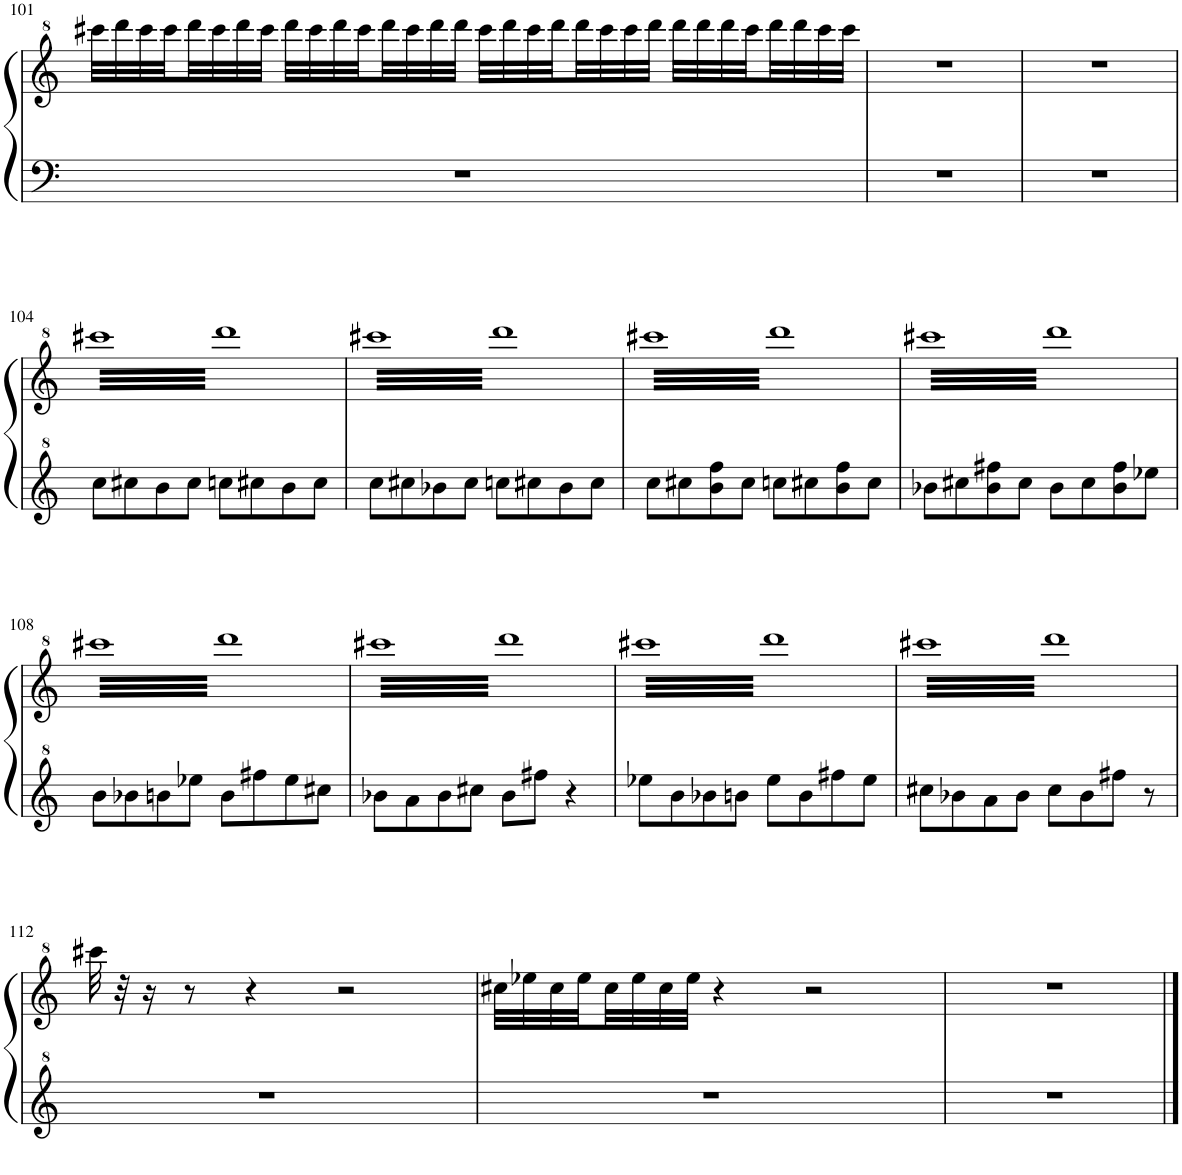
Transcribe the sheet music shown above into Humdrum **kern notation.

**kern	**kern
*part1	*part1
*staff2	*staff1
*I"Piano	*
*I'Pno.	*
!!LO:PB:g=z
*clefF4	*clefG2
*k[]	*k[]
*M4/4	*M4/4
*met(c)	*met(c)
=101	=101
1r	32cccc#X\LLL
.	32dddd\
.	32cccc#\
.	32cccc#\
.	32dddd\
.	32cccc#\
.	32dddd\
.	32cccc#\JJJ
.	32dddd\LLL
.	32cccc#\
.	32dddd\
.	32cccc#\
.	32dddd\
.	32cccc#\
.	32dddd\
.	32dddd\JJJ
.	32cccc#\LLL
.	32dddd\
.	32cccc#\
.	32dddd\
.	32dddd\
.	32cccc#\
.	32cccc#\
.	32dddd\JJJ
.	32dddd\LLL
.	32dddd\
.	32dddd\
.	32cccc#\
.	32dddd\
.	32dddd\
.	32cccc#\
.	32cccc#\JJJ
=102	=102
1r	1r
=103	=103
1r	1r
!!LO:LB:g=z
=104	=104
*	*tremolo
8ccc\L	64cccc#XLLLL
.	64dddd
.	64cccc#X
.	64dddd
.	64cccc#X
.	64dddd
.	64cccc#X
.	64dddd
8ccc#X\	64cccc#X
.	64dddd
.	64cccc#X
.	64dddd
.	64cccc#X
.	64dddd
.	64cccc#X
.	64dddd
8bb\	64cccc#X
.	64dddd
.	64cccc#X
.	64dddd
.	64cccc#X
.	64dddd
.	64cccc#X
.	64dddd
8ccc#\J	64cccc#X
.	64dddd
.	64cccc#X
.	64dddd
.	64cccc#X
.	64dddd
.	64cccc#X
.	64dddd
8cccn\L	64cccc#X
.	64dddd
.	64cccc#X
.	64dddd
.	64cccc#X
.	64dddd
.	64cccc#X
.	64dddd
8ccc#X\	64cccc#X
.	64dddd
.	64cccc#X
.	64dddd
.	64cccc#X
.	64dddd
.	64cccc#X
.	64dddd
8bb\	64cccc#X
.	64dddd
.	64cccc#X
.	64dddd
.	64cccc#X
.	64dddd
.	64cccc#X
.	64dddd
8ccc#\J	64cccc#X
.	64dddd
.	64cccc#X
.	64dddd
.	64cccc#X
.	64dddd
.	64cccc#X
.	64ddddJJJJ
=105	=105
8ccc\L	64cccc#XLLLL
.	64dddd
.	64cccc#X
.	64dddd
.	64cccc#X
.	64dddd
.	64cccc#X
.	64dddd
8ccc#X\	64cccc#X
.	64dddd
.	64cccc#X
.	64dddd
.	64cccc#X
.	64dddd
.	64cccc#X
.	64dddd
8bb-X\	64cccc#X
.	64dddd
.	64cccc#X
.	64dddd
.	64cccc#X
.	64dddd
.	64cccc#X
.	64dddd
8ccc#\J	64cccc#X
.	64dddd
.	64cccc#X
.	64dddd
.	64cccc#X
.	64dddd
.	64cccc#X
.	64dddd
8cccn\L	64cccc#X
.	64dddd
.	64cccc#X
.	64dddd
.	64cccc#X
.	64dddd
.	64cccc#X
.	64dddd
8ccc#X\	64cccc#X
.	64dddd
.	64cccc#X
.	64dddd
.	64cccc#X
.	64dddd
.	64cccc#X
.	64dddd
8bb-\	64cccc#X
.	64dddd
.	64cccc#X
.	64dddd
.	64cccc#X
.	64dddd
.	64cccc#X
.	64dddd
8ccc#\J	64cccc#X
.	64dddd
.	64cccc#X
.	64dddd
.	64cccc#X
.	64dddd
.	64cccc#X
.	64ddddJJJJ
=106	=106
8ccc\L	64cccc#XLLLL
.	64dddd
.	64cccc#X
.	64dddd
.	64cccc#X
.	64dddd
.	64cccc#X
.	64dddd
8ccc#X\	64cccc#X
.	64dddd
.	64cccc#X
.	64dddd
.	64cccc#X
.	64dddd
.	64cccc#X
.	64dddd
8bb\ 8fff\	64cccc#X
.	64dddd
.	64cccc#X
.	64dddd
.	64cccc#X
.	64dddd
.	64cccc#X
.	64dddd
8ccc#\J	64cccc#X
.	64dddd
.	64cccc#X
.	64dddd
.	64cccc#X
.	64dddd
.	64cccc#X
.	64dddd
8cccn\L	64cccc#X
.	64dddd
.	64cccc#X
.	64dddd
.	64cccc#X
.	64dddd
.	64cccc#X
.	64dddd
8ccc#X\	64cccc#X
.	64dddd
.	64cccc#X
.	64dddd
.	64cccc#X
.	64dddd
.	64cccc#X
.	64dddd
8bb\ 8fff\	64cccc#X
.	64dddd
.	64cccc#X
.	64dddd
.	64cccc#X
.	64dddd
.	64cccc#X
.	64dddd
8ccc#\J	64cccc#X
.	64dddd
.	64cccc#X
.	64dddd
.	64cccc#X
.	64dddd
.	64cccc#X
.	64ddddJJJJ
=107	=107
8bb-X\L	64cccc#XLLLL
.	64dddd
.	64cccc#X
.	64dddd
.	64cccc#X
.	64dddd
.	64cccc#X
.	64dddd
8ccc#X\	64cccc#X
.	64dddd
.	64cccc#X
.	64dddd
.	64cccc#X
.	64dddd
.	64cccc#X
.	64dddd
8bb-\ 8fff#X\	64cccc#X
.	64dddd
.	64cccc#X
.	64dddd
.	64cccc#X
.	64dddd
.	64cccc#X
.	64dddd
8ccc#\J	64cccc#X
.	64dddd
.	64cccc#X
.	64dddd
.	64cccc#X
.	64dddd
.	64cccc#X
.	64dddd
8bb-\L	64cccc#X
.	64dddd
.	64cccc#X
.	64dddd
.	64cccc#X
.	64dddd
.	64cccc#X
.	64dddd
8ccc#\	64cccc#X
.	64dddd
.	64cccc#X
.	64dddd
.	64cccc#X
.	64dddd
.	64cccc#X
.	64dddd
8bb-\ 8fff#\	64cccc#X
.	64dddd
.	64cccc#X
.	64dddd
.	64cccc#X
.	64dddd
.	64cccc#X
.	64dddd
8eee-X\J	64cccc#X
.	64dddd
.	64cccc#X
.	64dddd
.	64cccc#X
.	64dddd
.	64cccc#X
.	64ddddJJJJ
!!LO:LB:g=z
=108	=108
8bb\L	64cccc#XLLLL
.	64dddd
.	64cccc#X
.	64dddd
.	64cccc#X
.	64dddd
.	64cccc#X
.	64dddd
8bb-X\	64cccc#X
.	64dddd
.	64cccc#X
.	64dddd
.	64cccc#X
.	64dddd
.	64cccc#X
.	64dddd
8bbn\	64cccc#X
.	64dddd
.	64cccc#X
.	64dddd
.	64cccc#X
.	64dddd
.	64cccc#X
.	64dddd
8eee-X\J	64cccc#X
.	64dddd
.	64cccc#X
.	64dddd
.	64cccc#X
.	64dddd
.	64cccc#X
.	64dddd
8bb\L	64cccc#X
.	64dddd
.	64cccc#X
.	64dddd
.	64cccc#X
.	64dddd
.	64cccc#X
.	64dddd
8fff#X\	64cccc#X
.	64dddd
.	64cccc#X
.	64dddd
.	64cccc#X
.	64dddd
.	64cccc#X
.	64dddd
8eee-\	64cccc#X
.	64dddd
.	64cccc#X
.	64dddd
.	64cccc#X
.	64dddd
.	64cccc#X
.	64dddd
8ccc#X\J	64cccc#X
.	64dddd
.	64cccc#X
.	64dddd
.	64cccc#X
.	64dddd
.	64cccc#X
.	64ddddJJJJ
=109	=109
8bb-X\L	64cccc#XLLLL
.	64dddd
.	64cccc#X
.	64dddd
.	64cccc#X
.	64dddd
.	64cccc#X
.	64dddd
8aa\	64cccc#X
.	64dddd
.	64cccc#X
.	64dddd
.	64cccc#X
.	64dddd
.	64cccc#X
.	64dddd
8bb-\	64cccc#X
.	64dddd
.	64cccc#X
.	64dddd
.	64cccc#X
.	64dddd
.	64cccc#X
.	64dddd
8ccc#X\J	64cccc#X
.	64dddd
.	64cccc#X
.	64dddd
.	64cccc#X
.	64dddd
.	64cccc#X
.	64dddd
8bb-\L	64cccc#X
.	64dddd
.	64cccc#X
.	64dddd
.	64cccc#X
.	64dddd
.	64cccc#X
.	64dddd
8fff#X\J	64cccc#X
.	64dddd
.	64cccc#X
.	64dddd
.	64cccc#X
.	64dddd
.	64cccc#X
.	64dddd
4r	64cccc#X
.	64dddd
.	64cccc#X
.	64dddd
.	64cccc#X
.	64dddd
.	64cccc#X
.	64dddd
.	64cccc#X
.	64dddd
.	64cccc#X
.	64dddd
.	64cccc#X
.	64dddd
.	64cccc#X
.	64ddddJJJJ
=110	=110
8eee-X\L	64cccc#XLLLL
.	64dddd
.	64cccc#X
.	64dddd
.	64cccc#X
.	64dddd
.	64cccc#X
.	64dddd
8bb\	64cccc#X
.	64dddd
.	64cccc#X
.	64dddd
.	64cccc#X
.	64dddd
.	64cccc#X
.	64dddd
8bb-X\	64cccc#X
.	64dddd
.	64cccc#X
.	64dddd
.	64cccc#X
.	64dddd
.	64cccc#X
.	64dddd
8bbn\J	64cccc#X
.	64dddd
.	64cccc#X
.	64dddd
.	64cccc#X
.	64dddd
.	64cccc#X
.	64dddd
8eee-\L	64cccc#X
.	64dddd
.	64cccc#X
.	64dddd
.	64cccc#X
.	64dddd
.	64cccc#X
.	64dddd
8bb\	64cccc#X
.	64dddd
.	64cccc#X
.	64dddd
.	64cccc#X
.	64dddd
.	64cccc#X
.	64dddd
8fff#X\	64cccc#X
.	64dddd
.	64cccc#X
.	64dddd
.	64cccc#X
.	64dddd
.	64cccc#X
.	64dddd
8eee-\J	64cccc#X
.	64dddd
.	64cccc#X
.	64dddd
.	64cccc#X
.	64dddd
.	64cccc#X
.	64ddddJJJJ
=111	=111
8ccc#X\L	64cccc#XLLLL
.	64dddd
.	64cccc#X
.	64dddd
.	64cccc#X
.	64dddd
.	64cccc#X
.	64dddd
8bb-X\	64cccc#X
.	64dddd
.	64cccc#X
.	64dddd
.	64cccc#X
.	64dddd
.	64cccc#X
.	64dddd
8aa\	64cccc#X
.	64dddd
.	64cccc#X
.	64dddd
.	64cccc#X
.	64dddd
.	64cccc#X
.	64dddd
8bb-\J	64cccc#X
.	64dddd
.	64cccc#X
.	64dddd
.	64cccc#X
.	64dddd
.	64cccc#X
.	64dddd
8ccc#\L	64cccc#X
.	64dddd
.	64cccc#X
.	64dddd
.	64cccc#X
.	64dddd
.	64cccc#X
.	64dddd
8bb-\	64cccc#X
.	64dddd
.	64cccc#X
.	64dddd
.	64cccc#X
.	64dddd
.	64cccc#X
.	64dddd
8fff#X\J	64cccc#X
.	64dddd
.	64cccc#X
.	64dddd
.	64cccc#X
.	64dddd
.	64cccc#X
.	64dddd
8r	64cccc#X
.	64dddd
.	64cccc#X
.	64dddd
.	64cccc#X
.	64dddd
.	64cccc#X
.	64ddddJJJJ
*	*Xtremolo
!!LO:LB:g=z
=112	=112
1r	32cccc#X\
.	.
.	32r
.	.
.	16r
.	.
.	.
.	.
.	8r
.	.
.	.
.	.
.	.
.	.
.	.
.	.
.	4r
.	.
.	.
.	.
.	.
.	.
.	.
.	.
.	.
.	.
.	.
.	.
.	.
.	.
.	.
.	.
.	2r
=113	=113
1r	32ccc#X\LLL
.	32eee-X\
.	32ccc#\
.	32eee-\
.	32ccc#\
.	32eee-\
.	32ccc#\
.	32eee-\JJJ
.	4r
.	2r
=114	=114
1r	1r
==	==
*-	*-
